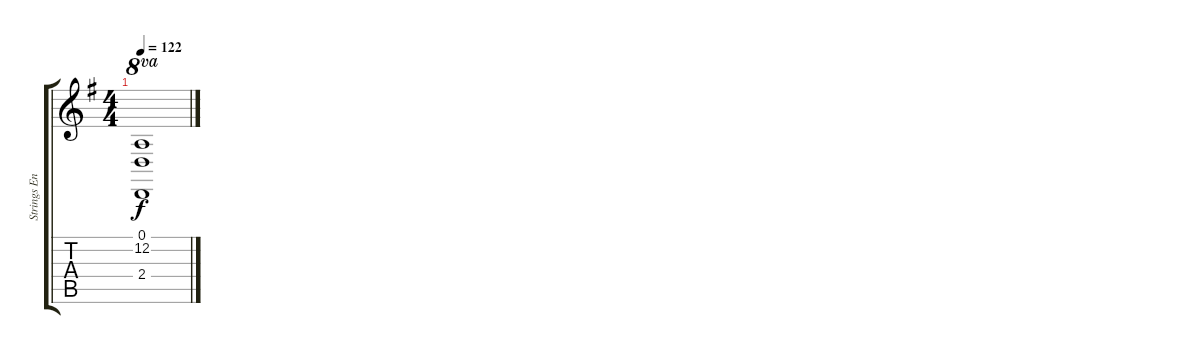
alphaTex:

\track ("Strings Ensemble " "Strings En") {instrument stringensemble1}
\staff {score tabs}
\tuning (D4 A3 F3 C3 G2 D2) {hide}
\ts (4 4)
\tempo 122
\clef g2
\ks g
(0.1{t} 12.2{t} 2.4{t}).1{ot 8va dy f}
